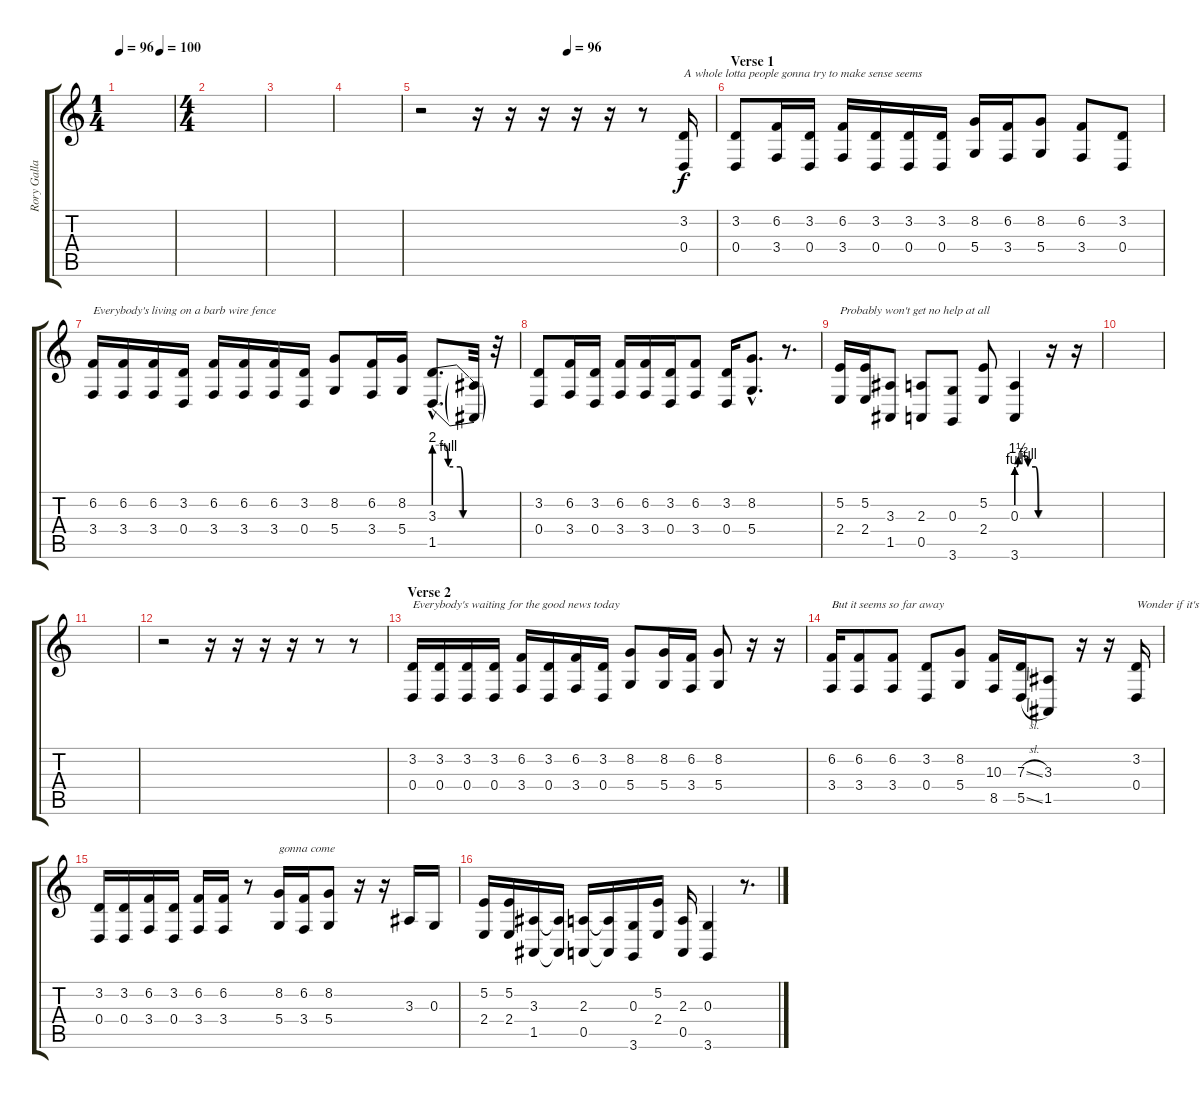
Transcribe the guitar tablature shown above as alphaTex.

\track ("Rory Gallagher Vocals" "Rory Galla") {instrument cello}
\staff {score tabs}
\tuning (E4 B3 G3 D3 A2 E2) {hide}
\ts (1 4)
\tempo 96
\tempo (100 0.75)
\tempo 96
\clef g2
\ks c
|
\ts (4 4)
|
|
|
\tempo (96 0.5)
r.2 r.16 r.16 r.16 r.16 r.16 r.8 (3.2 0.4).16{txt "A whole lotta people gonna try to make sense seems"} |
\section ("" "Verse 1")
(3.2 0.4).8 (6.2 3.4).16 (3.2 0.4).16 (6.2 3.4).16 (3.2 0.4).16 (3.2 0.4).16 (3.2 0.4).16 (8.2 5.4).16 (6.2 3.4).16 (8.2 5.4).8 (6.2 3.4).8 (3.2 0.4).8 |
(6.2 3.4).16{txt "Everybody's living on a barb wire fence"} (6.2 3.4).16 (6.2 3.4).16 (3.2 0.4).16 (6.2 3.4).16 (6.2 3.4).16 (6.2 3.4).16 (3.2 0.4).16 (8.2 5.4).8 (6.2 3.4).16 (8.2 5.4).16 (3.3{be (custom 0 8 10 8 15 4 28 4 31 0 60 0) hac} 1.5{be (custom 0 8 13 8 15 4 28 4 30 0 60 0) hac}).8{d} (3.3{t} 1.5{t}).32 r.32 |
(3.2 0.4).8 (6.2 3.4).16 (3.2 0.4).16 (6.2 3.4).16 (6.2 3.4).16 (3.2 0.4).16 (6.2 3.4).8 (3.2 0.4).16 (8.2{hac} 5.4{hac}).8{d} r.8{d} |
(5.2 2.4).16{txt "Probably won't get no help at all"} (5.2 2.4).16 (3.3 1.5).8 (2.3 0.5).8 (0.3 3.6).8 (5.2 2.4).8 (0.3{be (custom 0 4 4 6 23 6 27 4 45 4 51 0 60 0)} 3.6{be (custom 0 4 4 6 23 6 27 4 45 4 53 0 60 0)}).4 r.16 r.16 |
|
|
r.2 r.16 r.16 r.16 r.16 r.8 r.8 |
\section ("" "Verse 2")
(3.2 0.4).16{txt "Everybody's waiting for the good news today"} (3.2 0.4).16 (3.2 0.4).16 (3.2 0.4).16 (6.2 3.4).16 (3.2 0.4).16 (6.2 3.4).16 (3.2 0.4).16 (8.2 5.4).8 (8.2 5.4).16 (6.2 3.4).16 (8.2 5.4).8 r.16 r.16 |
(6.2 3.4).16{txt "But it seems so far away"} (6.2 3.4).8 (6.2 3.4).8 (3.2 0.4).8 (8.2 5.4).8 (10.3 8.5).16 (7.3{sl} 5.5{sl}).16 (3.3 1.5).8 r.16 r.16 (3.2 0.4).16{txt "Wonder if it's ever"} |
(3.2 0.4).16 (3.2 0.4).16 (6.2 3.4).16 (3.2 0.4).16 (6.2 3.4).16 (6.2 3.4).16 r.8 (8.2 5.4).16{txt "gonna come"} (6.2 3.4).16 (8.2 5.4).8 r.16 r.16 3.3.16 0.3.16 |
(5.2 2.4).16 (5.2 2.4).16 (3.3 1.5).16 (3.3{t} 1.5{t}).16 (2.3 0.5).16 (2.3{t} 0.5{t}).16 (0.3 3.6).16 (5.2 2.4).16 (2.3 0.5).16 (0.3 3.6).4 r.8{d}
